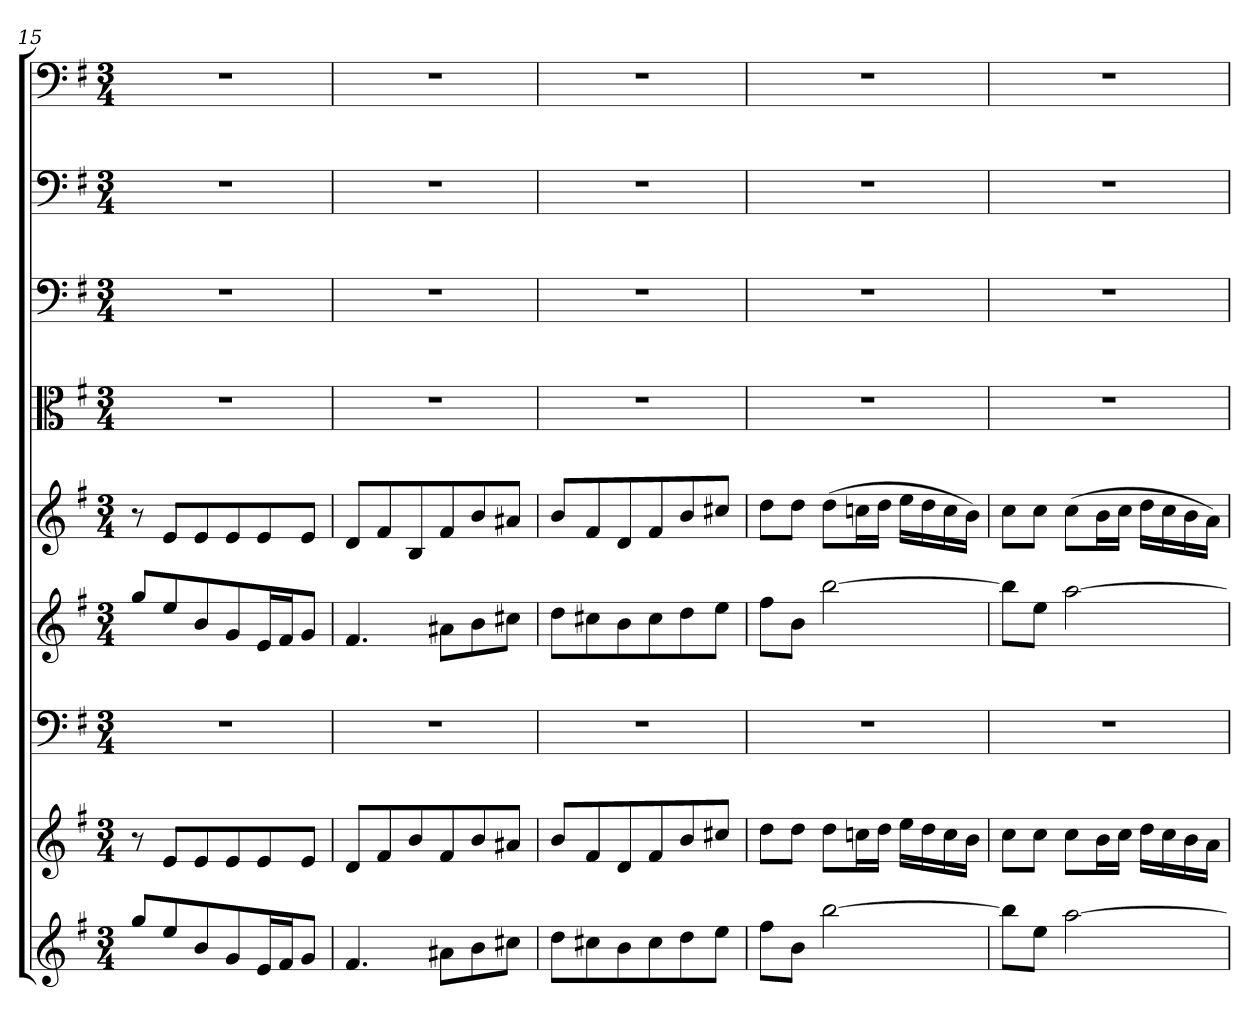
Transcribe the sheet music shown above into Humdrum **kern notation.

**kern	**kern	**kern	**kern	**kern	**kern	**kern	**kern	**kern
*part9	*part8	*part7	*part6	*part5	*part4	*part3	*part2	*part1
*staff9	*staff8	*staff7	*staff6	*staff5	*staff4	*staff3	*staff2	*staff1
*clefG2	*clefG2	*clefF4	*clefG2	*clefG2	*clefC3	*clefF4	*clefF4	*clefF4
*k[f#]	*k[f#]	*k[f#]	*k[f#]	*k[f#]	*k[f#]	*k[f#]	*k[f#]	*k[f#]
*e:	*e:	*e:	*e:	*e:	*e:	*e:	*e:	*e:
*M3/4	*M3/4	*M3/4	*M3/4	*M3/4	*M3/4	*M3/4	*M3/4	*M3/4
=15	=15	=15	=15	=15	=15	=15	=15	=15
8gg/L	8r	2.r	8gg/L	8r	2.r	2.r	2.r	2.r
8ee/	8e/L	.	8ee/	8e/L	.	.	.	.
8b/	8e/	.	8b/	8e/	.	.	.	.
8g/	8e/	.	8g/	8e/	.	.	.	.
16e/L	8e/	.	16e/L	8e/	.	.	.	.
16f#/J	.	.	16f#/J	.	.	.	.	.
8g/J	8e/J	.	8g/J	8e/J	.	.	.	.
=16	=16	=16	=16	=16	=16	=16	=16	=16
4.f#/	8d/L	2.r	4.f#/	8d/L	2.r	2.r	2.r	2.r
.	8f#/	.	.	8f#/	.	.	.	.
.	8b/	.	.	8B/	.	.	.	.
8a#X\L	8f#/	.	8a#X\L	8f#/	.	.	.	.
8b\	8b/	.	8b\	8b/	.	.	.	.
8cc#X\J	8a#X/J	.	8cc#X\J	8a#X/J	.	.	.	.
=17	=17	=17	=17	=17	=17	=17	=17	=17
8dd\L	8b/L	2.r	8dd\L	8b/L	2.r	2.r	2.r	2.r
8cc#X\	8f#/	.	8cc#X\	8f#/	.	.	.	.
8b\	8d/	.	8b\	8d/	.	.	.	.
8cc#\	8f#/	.	8cc#\	8f#/	.	.	.	.
8dd\	8b/	.	8dd\	8b/	.	.	.	.
8ee\J	8cc#X/J	.	8ee\J	8cc#X/J	.	.	.	.
=18	=18	=18	=18	=18	=18	=18	=18	=18
8ff#\L	8dd\L	2.r	8ff#\L	8dd\L	2.r	2.r	2.r	2.r
8b\J	8dd\J	.	8b\J	8dd\J	.	.	.	.
[2bb\	8dd\L	.	[2bb\	(8dd\L	.	.	.	.
.	16ccn\L	.	.	16ccn\L	.	.	.	.
.	16dd\JJ	.	.	16dd\JJ	.	.	.	.
.	16ee\LL	.	.	16ee\LL	.	.	.	.
.	16dd\	.	.	16dd\	.	.	.	.
.	16cc\	.	.	16cc\	.	.	.	.
.	16b\JJ	.	.	16b\JJ)	.	.	.	.
=19	=19	=19	=19	=19	=19	=19	=19	=19
8bb\L]	8cc\L	2.r	8bb\L]	8cc\L	2.r	2.r	2.r	2.r
8ee\J	8cc\J	.	8ee\J	8cc\J	.	.	.	.
[2aa\	8cc\L	.	[2aa\	(8cc\L	.	.	.	.
.	16b\L	.	.	16b\L	.	.	.	.
.	16cc\JJ	.	.	16cc\JJ	.	.	.	.
.	16dd\LL	.	.	16dd\LL	.	.	.	.
.	16cc\	.	.	16cc\	.	.	.	.
.	16b\	.	.	16b\	.	.	.	.
.	16a\JJ	.	.	16a\JJ)	.	.	.	.
=	=	=	=	=	=	=	=	=
*-	*-	*-	*-	*-	*-	*-	*-	*-
